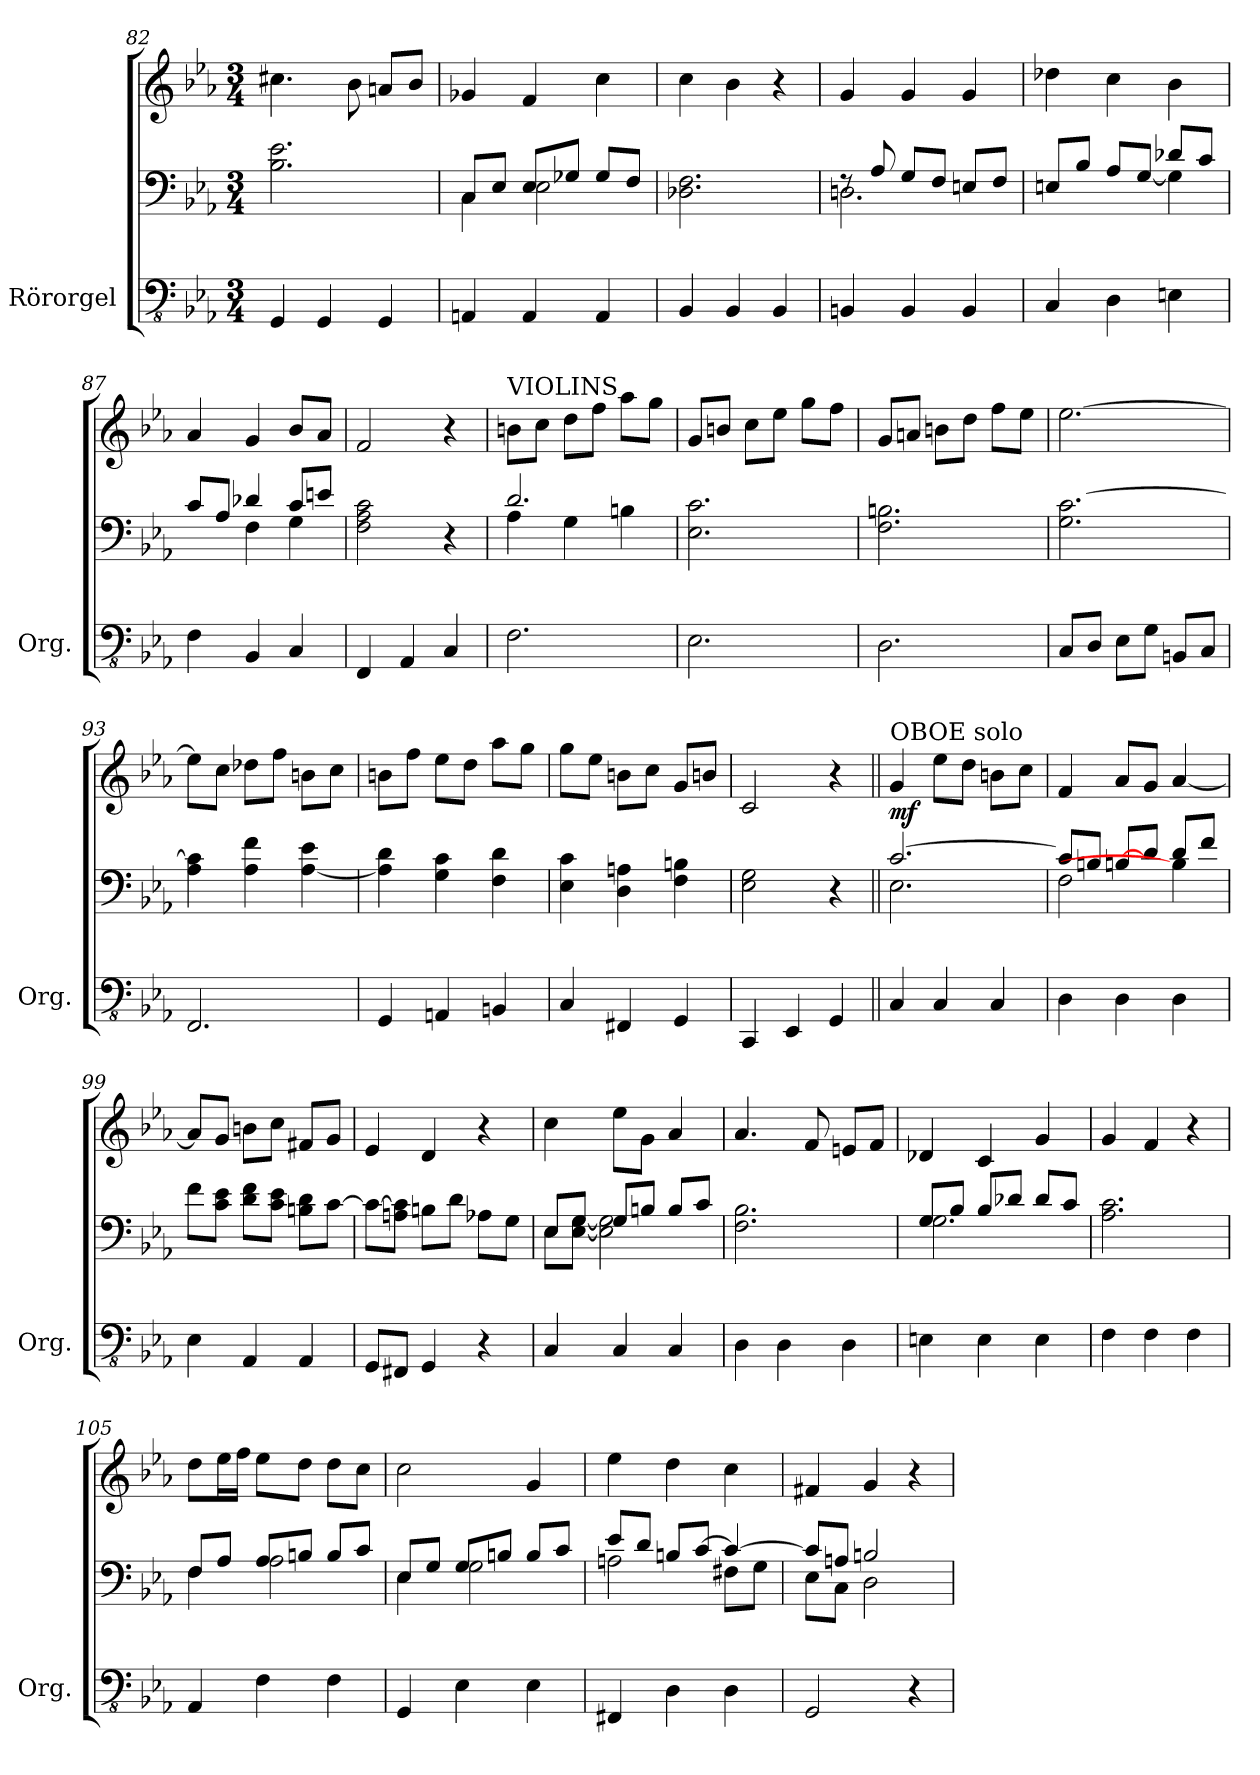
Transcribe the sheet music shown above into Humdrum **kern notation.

**kern	**kern	**kern	**dynam
*part1	*part1	*part1	*part1
*staff3	*staff2	*staff1	*staff1/2/3
*I"Rörorgel	*	*	*
*I'Org.	*	*	*
*clefFv4	*clefF4	*clefG2	*
*k[b-e-a-]	*k[b-e-a-]	*k[b-e-a-]	*
*M3/4	*M3/4	*M3/4	*
=82	=82	=82	=82
4GGG/	2.B-\ 2.e-\	4.cc#X\	.
4GGG/	.	.	.
.	.	8b-\	.
4GGG/	.	8an/L	.
.	.	8b-/J	.
=83	=83	=83	=83
*	*^	*	*
4AAAn/	8C/L	4C\	4g-X/	.
.	8E-/J	.	.	.
4AAA/	8E-/L	2E-\	4f/	.
.	8G-X/J	.	.	.
4AAA/	8G-/L	.	4cc\	.
.	8F/J	.	.	.
*	*v	*v	*	*
=84	=84	=84	=84
4BBB-/	2.D-X\ 2.F\	4cc\	.
4BBB-/	.	4b-\	.
4BBB-/	.	4r	.
=85	=85	=85	=85
*	*^	*	*
4BBBn/	8rF	2.Dn\	4g/	.
.	8A-/	.	.	.
4BBB/	8G/L	.	4g/	.
.	8F/J	.	.	.
4BBB/	8En/L	.	4g/	.
.	8F/J	.	.	.
!!LO:LB:g=z
=86	=86	=86	=86	=86
4CC/	8En/L	2ryy	4dd-X\	.
.	8B-/J	.	.	.
4DD\	8A-/L	.	4cc\	.
.	[8G/J	.	.	.
4EEn\	8d-X/L	4G\]	4b-\	.
.	8c/J	.	.	.
=87	=87	=87	=87	=87
4FF\	8c/L	4ryy	4a-/	.
.	8A-/J	.	.	.
4BBB-/	4d-X/	4F\	4g/	.
4CC/	8c/L	4G\	8b-/L	.
.	8en/J	.	8a-/J	.
*	*v	*v	*	*
=88	=88	=88	=88
4FFF/	2F\ 2A-\ 2c\	2f/	.
4AAA-/	.	.	.
4CC/	4r	4r	.
=89	=89	=89	=89
*	*^	*	*
!	!	!	!LO:TX:a:t=VIOLINS	!
2.FF\	2.d/	4A-\	8bn\L	.
.	.	.	8cc\J	.
.	.	4G\	8dd\L	.
.	.	.	8ff\J	.
.	.	4Bn\	8aa-\L	.
.	.	.	8gg\J	.
*	*v	*v	*	*
=90	=90	=90	=90
2.EE-\	2.E-\ 2.c\	8g/L	.
.	.	8bn/J	.
.	.	8cc\L	.
.	.	8ee-\J	.
.	.	8gg\L	.
.	.	8ff\J	.
=91	=91	=91	=91
2.DD\	2.F\ 2.Bn\	8g/L	.
.	.	8an/J	.
.	.	8bn\L	.
.	.	8dd\J	.
.	.	8ff\L	.
.	.	8ee-\J	.
!!LO:LB:g=z
=92	=92	=92	=92
8CC/L	2.G\ [2.c\	[2.ee-\	.
8DD/J	.	.	.
8EE-\L	.	.	.
8GG\J	.	.	.
8BBBn/L	.	.	.
8CC/J	.	.	.
=93	=93	=93	=93
2.FFF/	4A-\ 4c\]	8ee-\L]	.
.	.	8cc\J	.
.	4A-\ 4f\	8dd-X\L	.
.	.	8ff\J	.
.	[4A-\ 4e-\	8bn\L	.
.	.	8cc\J	.
=94	=94	=94	=94
4GGG/	4A-\] 4d\	8bn\L	.
.	.	8ff\J	.
4AAAn/	4G\ 4c\	8ee-\L	.
.	.	8dd\J	.
4BBBn/	4F\ 4d\	8aa-\L	.
.	.	8gg\J	.
=95	=95	=95	=95
4CC/	4E-\ 4c\	8gg\L	.
.	.	8ee-\J	.
4FFF#X/	4D\ 4An\	8bn\L	.
.	.	8cc\J	.
4GGG/	4F\ 4Bn\	8g/L	.
.	.	8bn/J	.
=96	=96	=96	=96
4CCC/	2E-\ 2G\	2c/	.
4EEE-/	.	.	.
4GGG/	4r	4r	.
=97||	=97||	=97||	=97||
*	*^	*	*
!	!	!	!LO:TX:a:t=OBOE solo	!
!	!	!	!	!LO:DY:b
4CC/	[2.c/	2.E-\	4g/	mf
4CC/	.	.	8ee-\L	.
.	.	.	8dd\J	.
4CC/	.	.	8bn\L	.
.	.	.	8cc\J	.
!!LO:LB:g=z
=98	=98	=98	=98	=98
4DD\	8c/L]	2F\	4f/	.
.	8Bn/J	.	.	.
4DD\	[8Bn/L	.	8a-/L	.
.	8d/J	.	8g/J	.
4DD\	8d/L	4Bn\]	[4a-/	.
.	8f/J	.	.	.
*	*v	*v	*	*
=99	=99	=99	=99
4EE-\	8f\L	8a-/L]	.
.	8c\ 8e-\J	8g/J	.
4AAA-/	8d\ 8f\L	8bn\L	.
.	8c\ 8e-\J	8cc\J	.
4AAA-/	8Bn\ 8d\L	8f#X/L	.
.	[8c\J	8g/J	.
=100	=100	=100	=100
8GGG/L	8c\L_	4e-/	.
8FFF#X/J	8An\ 8c\]J	.	.
4GGG/	8Bn\L	4d/	.
.	8d\J	.	.
4r	8A-X\L	4r	.
.	8G\J	.	.
=101	=101	=101	=101
*	*^	*	*
4CC/	8E-/L	8E-\L	4cc\	.
.	8G/J	[8E-\ [8G\J	.	.
4CC/	8G/L	2E-\] 2G\]	8ee-\L	.
.	8Bn/J	.	8g\J	.
4CC/	8B/L	.	4a-/	.
.	8c/J	.	.	.
*	*v	*v	*	*
=102	=102	=102	=102
4DD\	2.F\ 2.B-\	4.a-/	.
4DD\	.	.	.
.	.	8f/	.
4DD\	.	8en/L	.
.	.	8f/J	.
!!LO:LB:g=z
=103	=103	=103	=103
*	*^	*	*
4EEn\	8G/L	2.G\	4d-X/	.
.	8B-/J	.	.	.
4EE\	8B-/L	.	4c/	.
.	8d-X/J	.	.	.
4EE\	8d-/L	.	4g/	.
.	8c/J	.	.	.
*	*v	*v	*	*
=104	=104	=104	=104
4FF\	2.A-\ 2.c\	4g/	.
4FF\	.	4f/	.
4FF\	.	4r	.
=105	=105	=105	=105
*	*^	*	*
4AAA-/	8F/L	4F\	8dd\L	.
.	8A-/J	.	16ee-\L	.
.	.	.	16ff\JJ	.
4FF\	8A-/L	2A-\	8ee-\L	.
.	8Bn/J	.	8dd\J	.
4FF\	8B/L	.	8dd\L	.
.	8c/J	.	8cc\J	.
=106	=106	=106	=106	=106
4GGG/	8E-/L	4E-\	2cc\	.
.	8G/J	.	.	.
4EE-\	8G/L	2G\	.	.
.	8Bn/J	.	.	.
4EE-\	8B/L	.	4g/	.
.	8c/J	.	.	.
=107	=107	=107	=107	=107
4FFF#X/	8e-/L	2An\	4ee-\	.
.	8d/J	.	.	.
4DD\	8Bn/L	.	4dd\	.
.	[8c/J	.	.	.
4DD\	4c/_	8F#X\L	4cc\	.
.	.	8G\J	.	.
!!LO:PB:g=z
=108	=108	=108	=108	=108
2GGG/	8c/L]	8E-\L	4f#X/	.
.	8An/J	8C\J	.	.
.	2Bn/	2D\	4g/	.
4r	.	.	4r	.
*	*v	*v	*	*
=	=	=	=
*-	*-	*-	*-
